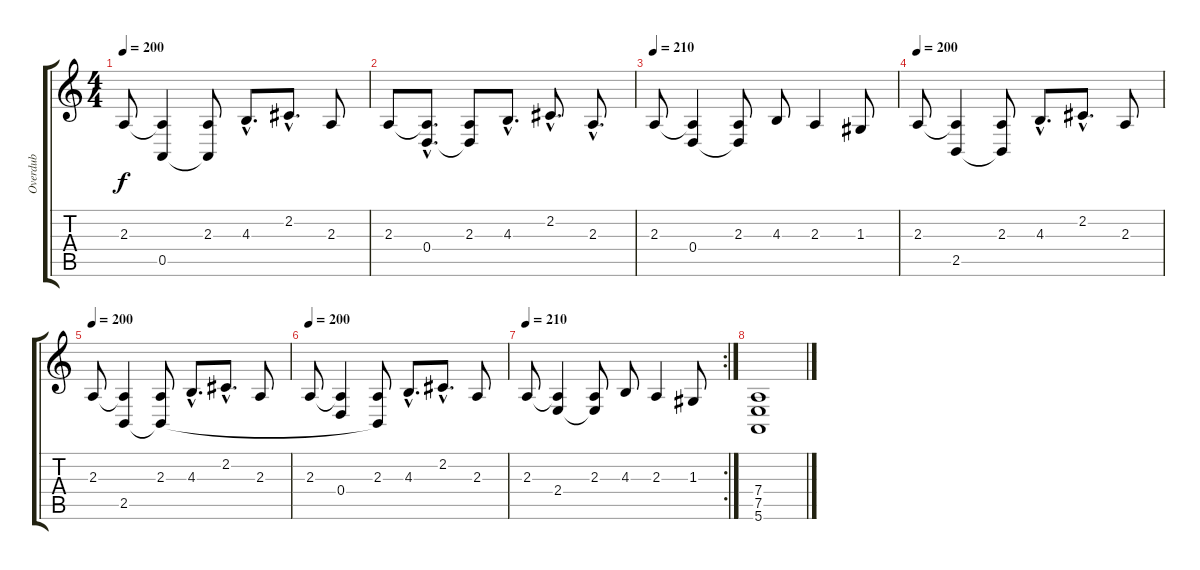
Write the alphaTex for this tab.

\track ("Overdub" "Overdub") {instrument voiceoohs}
\staff {score tabs}
\tuning (E4 B3 G3 D3 A2 E2) {hide}
\ts (4 4)
\tempo 200
\clef g2
\ks c
2.3.8{dy f} (2.3{t} 0.5).4 (2.3 0.5{t}).8 4.3{hac}.8{d} 2.2{hac}.8{d} 2.3.8 |
2.3.8 (2.3{hac t} 0.4{hac}).8{d} (2.3 0.4{t}).8 4.3{hac}.8{d} 2.2{hac}.8{d} 2.3{hac}.8{d} |
\tempo 210
2.3.8 (2.3{t} 0.4).4 (2.3 0.4{t}).8 4.3.8 2.3.4 1.3.8 |
\tempo 200
2.3.8 (2.3{t} 2.5).4 (2.3 2.5{t}).8 4.3{hac}.8{d} 2.2{hac}.8{d} 2.3.8 |
\tempo 200
2.3.8 (2.3{t} 2.5).4 (2.3 2.5{t}).8 4.3{hac}.8{d} 2.2{hac}.8{d} 2.3.8 |
\tempo 200
2.3.8 (2.3{t} 0.4).4 (2.3 2.5{t}).8 4.3{hac}.8{d} 2.2{hac}.8{d} 2.3.8 |
\rc 2
\tempo 210
2.3.8 (2.3{t} 2.4).4 (2.3 2.4{t}).8 4.3.8 2.3.4 1.3.8 |
(7.4 7.5 5.6).1
